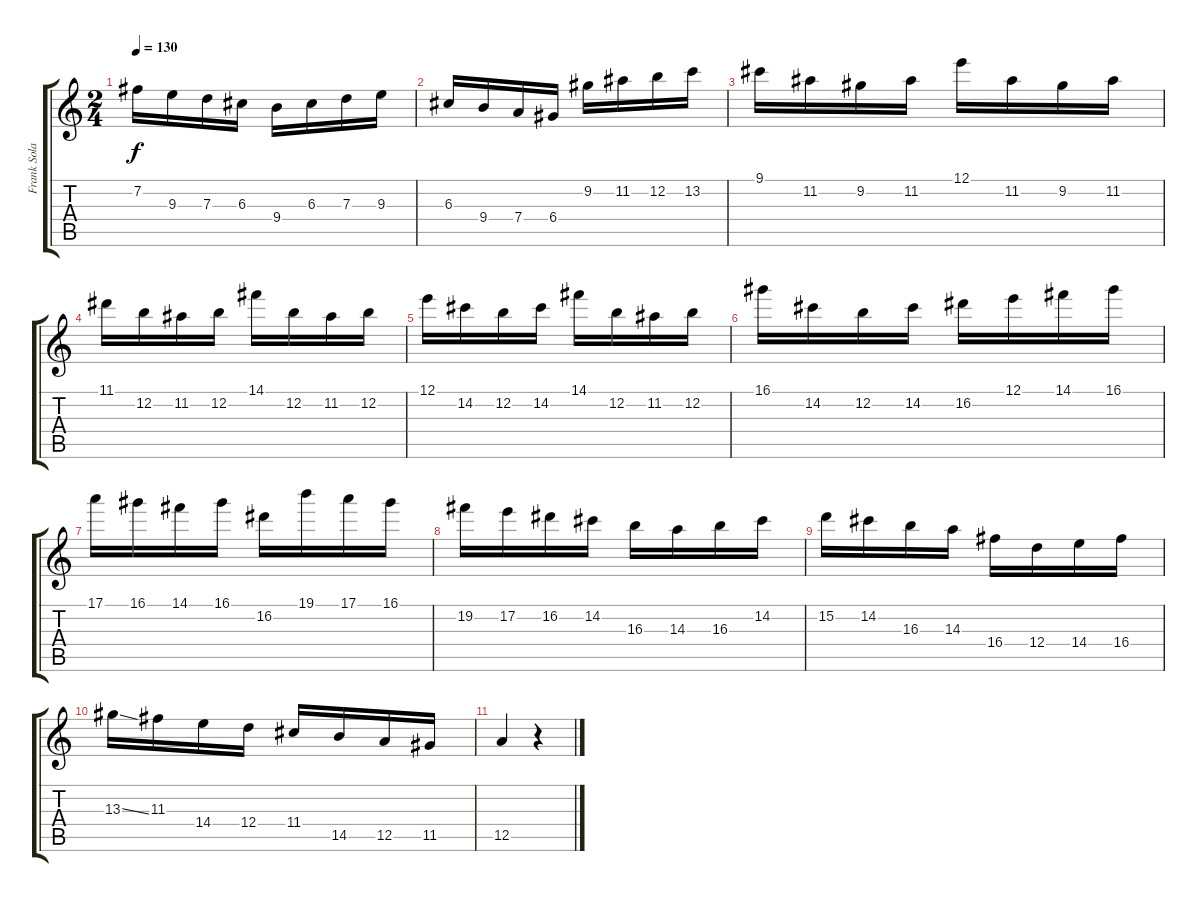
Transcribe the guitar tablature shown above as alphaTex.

\track ("Frank Solari" "Frank Sola") {instrument overdrivenguitar}
\staff {score tabs}
\tuning (E4 B3 G3 D3 A2 E2) {hide}
\ts (2 4)
\tempo 130
\clef g2
\ks c
7.2.16{dy f} 9.3.16 7.3.16 6.3.16 9.4.16 6.3.16 7.3.16 9.3.16 |
6.3.16 9.4.16 7.4.16 6.4.16 9.2.16 11.2.16 12.2.16 13.2.16 |
9.1.16 11.2.16 9.2.16 11.2.16 12.1.16 11.2.16 9.2.16 11.2.16 |
11.1.16 12.2.16 11.2.16 12.2.16 14.1.16 12.2.16 11.2.16 12.2.16 |
12.1.16 14.2.16 12.2.16 14.2.16 14.1.16 12.2.16 11.2.16 12.2.16 |
16.1.16 14.2.16 12.2.16 14.2.16 16.2.16 12.1.16 14.1.16 16.1.16 |
17.1.16 16.1.16 14.1.16 16.1.16 16.2.16 19.1.16 17.1.16 16.1.16 |
19.2.16 17.2.16 16.2.16 14.2.16 16.3.16 14.3.16 16.3.16 14.2.16 |
15.2.16 14.2.16 16.3.16 14.3.16 16.4.16 12.4.16 14.4.16 16.4.16 |
13.3{ss}.16 11.3.16 14.4.16 12.4.16 11.4.16 14.5.16 12.5.16 11.5.16 |
12.5.4 r.4
